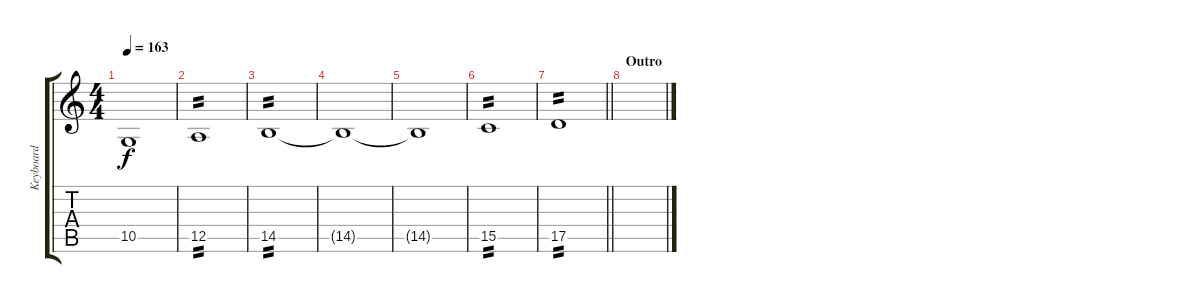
\track ("Keyboard" "Keyboard") {instrument electricpiano1}
\staff {score tabs}
\tuning (E4 B3 G3 D3 A2 E2) {hide}
\ts (4 4)
\tempo 163
\clef g2
\ks c
10.5{t}.1{dy f} |
12.5.1{tp 2} |
14.5.1{tp 2} |
14.5{t}.1 |
14.5{t}.1 |
15.5.1{tp 2} |
\barLineRight lightlight
17.5.1{tp 2} |
\section ("" "Outro")
